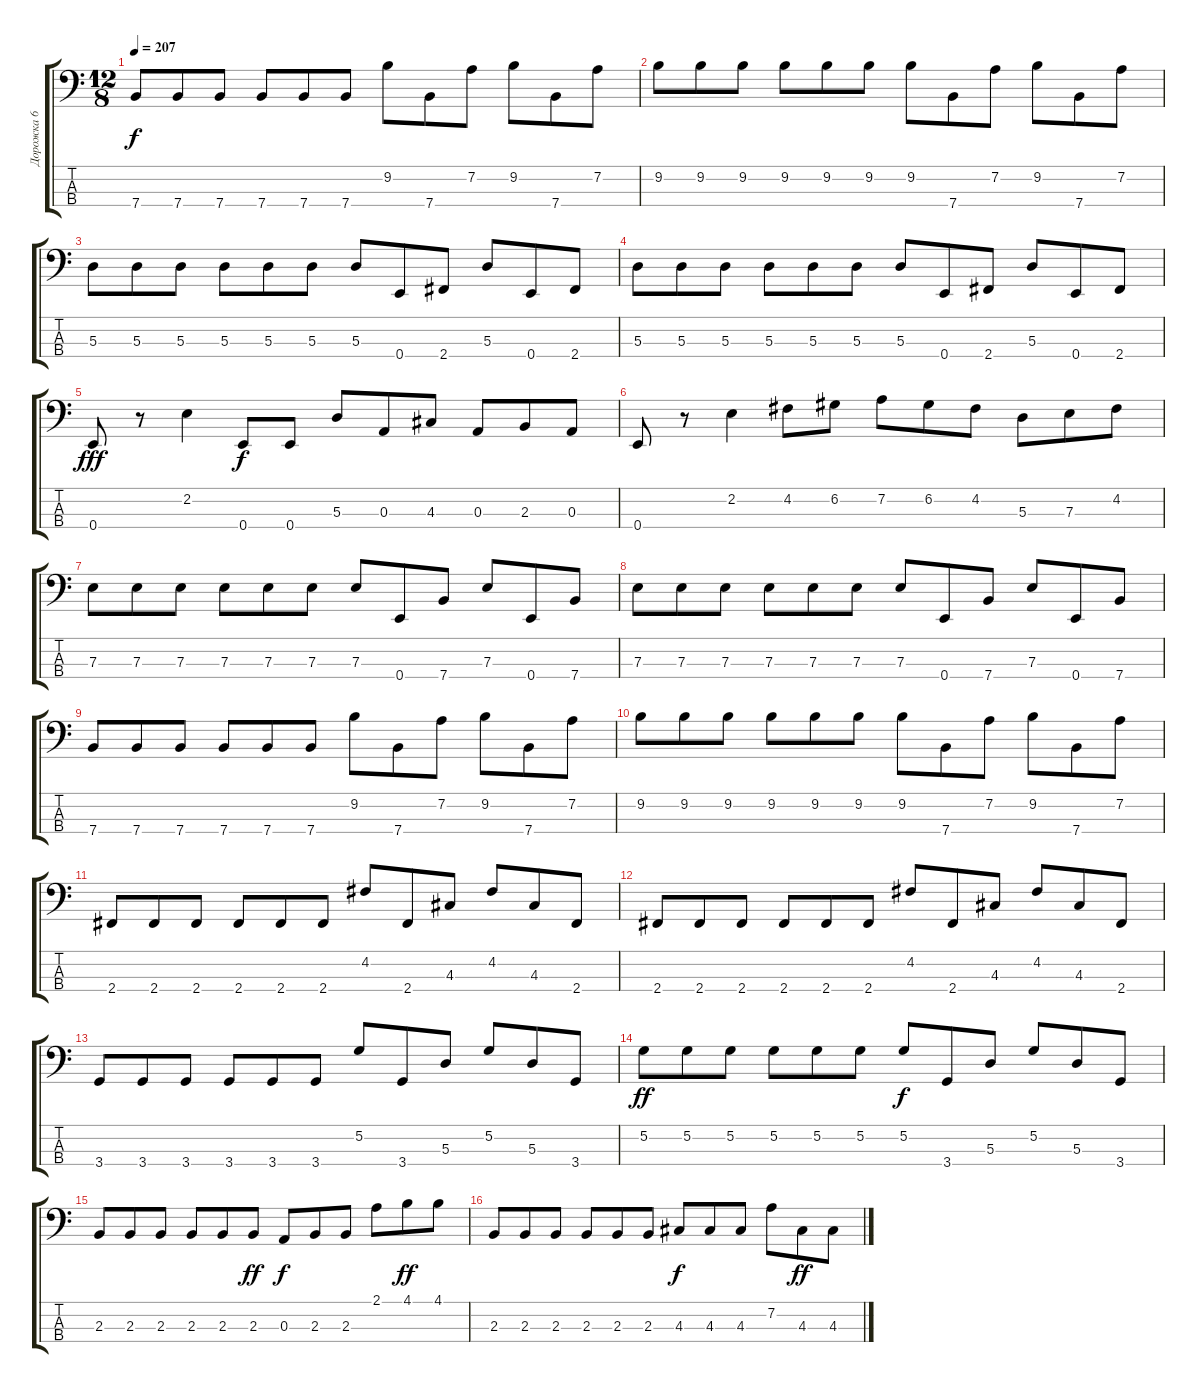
\track ("Дорожка 6" "Дорожка 6") {instrument electricbassfinger}
\staff {score tabs}
\tuning (G2 D2 A1 E1) {hide}
\ts (12 8)
\tempo 207
\clef f4
\ks c
7.4.8{dy f} 7.4.8 7.4.8 7.4.8 7.4.8 7.4.8 9.2.8 7.4.8 7.2.8 9.2.8 7.4.8 7.2.8 |
9.2.8 9.2.8 9.2.8 9.2.8 9.2.8 9.2.8 9.2.8 7.4.8 7.2.8 9.2.8 7.4.8 7.2.8 |
5.3.8 5.3.8 5.3.8 5.3.8 5.3.8 5.3.8 5.3.8 0.4.8 2.4.8 5.3.8 0.4.8 2.4.8 |
5.3.8 5.3.8 5.3.8 5.3.8 5.3.8 5.3.8 5.3.8 0.4.8 2.4.8 5.3.8 0.4.8 2.4.8 |
0.4.8{dy fff} r.8 2.2.4 0.4.8{dy f} 0.4.8 5.3.8 0.3.8 4.3.8 0.3.8 2.3.8 0.3.8 |
0.4.8 r.8 2.2.4 4.2.8 6.2.8 7.2.8 6.2.8 4.2.8 5.3.8 7.3.8 4.2.8 |
7.3.8 7.3.8 7.3.8 7.3.8 7.3.8 7.3.8 7.3.8 0.4.8 7.4.8 7.3.8 0.4.8 7.4.8 |
7.3.8 7.3.8 7.3.8 7.3.8 7.3.8 7.3.8 7.3.8 0.4.8 7.4.8 7.3.8 0.4.8 7.4.8 |
7.4.8 7.4.8 7.4.8 7.4.8 7.4.8 7.4.8 9.2.8 7.4.8 7.2.8 9.2.8 7.4.8 7.2.8 |
9.2.8 9.2.8 9.2.8 9.2.8 9.2.8 9.2.8 9.2.8 7.4.8 7.2.8 9.2.8 7.4.8 7.2.8 |
2.4.8 2.4.8 2.4.8 2.4.8 2.4.8 2.4.8 4.2.8 2.4.8 4.3.8 4.2.8 4.3.8 2.4.8 |
2.4.8 2.4.8 2.4.8 2.4.8 2.4.8 2.4.8 4.2.8 2.4.8 4.3.8 4.2.8 4.3.8 2.4.8 |
3.4.8 3.4.8 3.4.8 3.4.8 3.4.8 3.4.8 5.2.8 3.4.8 5.3.8 5.2.8 5.3.8 3.4.8 |
5.2.8{dy ff} 5.2.8 5.2.8 5.2.8 5.2.8 5.2.8 5.2.8{dy f} 3.4.8 5.3.8 5.2.8 5.3.8 3.4.8 |
2.3.8 2.3.8 2.3.8 2.3.8 2.3.8 2.3.8{dy ff} 0.3.8{dy f} 2.3.8 2.3.8 2.1.8 4.1.8{dy ff} 4.1.8 |
2.3.8 2.3.8 2.3.8 2.3.8 2.3.8 2.3.8 4.3.8{dy f} 4.3.8 4.3.8 7.2.8 4.3.8{dy ff} 4.3.8
